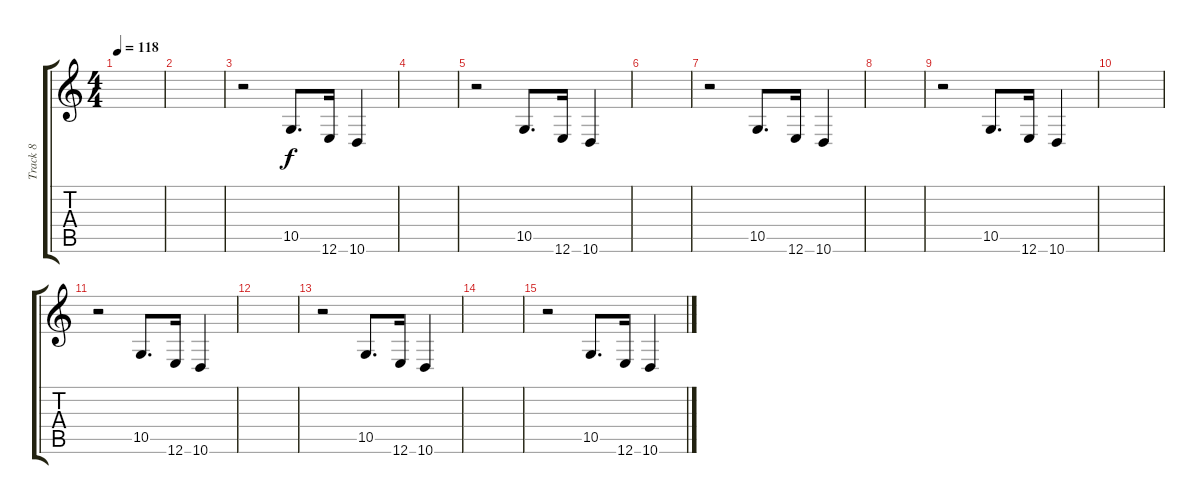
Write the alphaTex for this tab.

\track ("Track 8" "Track 8") {instrument choiraahs}
\staff {score tabs}
\tuning (E4 B3 G3 D3 A2 E2) {hide}
\ts (4 4)
\tempo 118
\clef g2
\ks c
|
|
r.2 10.5.8{d} 12.6.16 10.6.4 |
|
r.2 10.5.8{d} 12.6.16 10.6.4 |
|
r.2 10.5.8{d} 12.6.16 10.6.4 |
|
r.2 10.5.8{d} 12.6.16 10.6.4 |
|
r.2 10.5.8{d} 12.6.16 10.6.4 |
|
r.2 10.5.8{d} 12.6.16 10.6.4 |
|
r.2 10.5.8{d} 12.6.16 10.6.4
